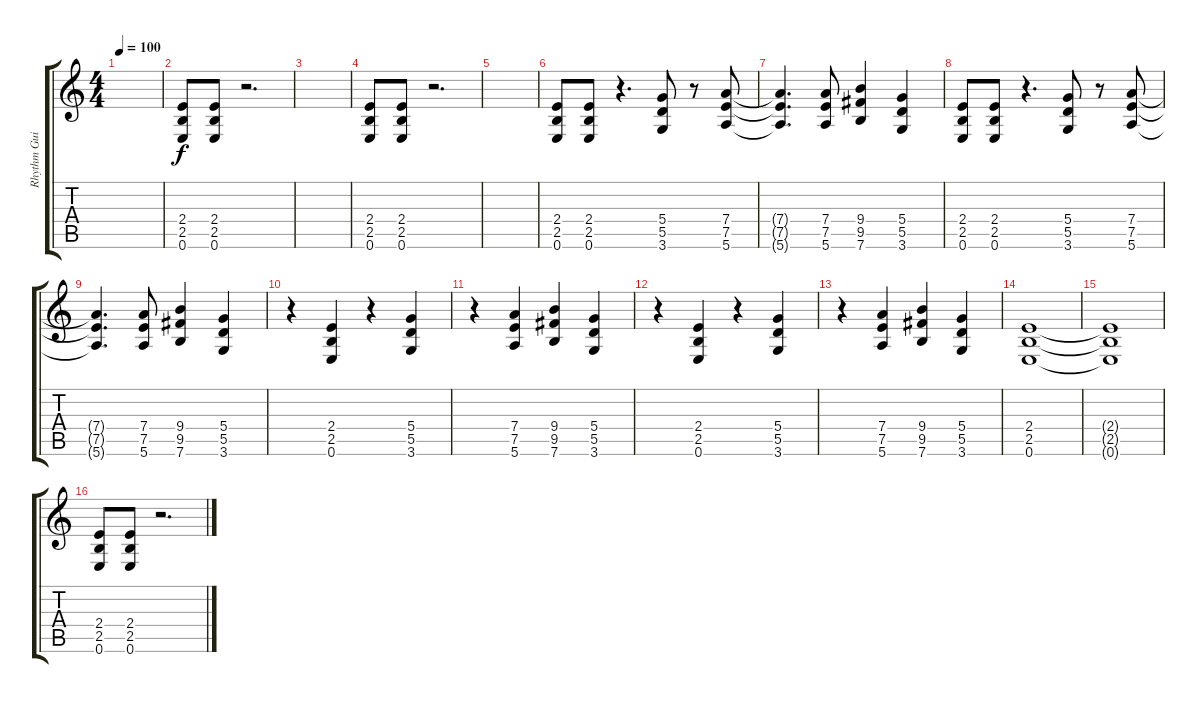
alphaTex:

\track ("Rhythm Guitar" "Rhythm Gui") {instrument overdrivenguitar}
\staff {score tabs}
\tuning (E4 B3 G3 D3 A2 E2) {hide}
\ts (4 4)
\tempo 100
\clef g2
\ks c
|
(2.4 2.5 0.6).8 (2.4 2.5 0.6).8 r.2{d} |
|
(2.4 2.5 0.6).8 (2.4 2.5 0.6).8 r.2{d} |
|
(2.4 2.5 0.6).8 (2.4 2.5 0.6).8 r.4{d} (5.4 5.5 3.6).8 r.8 (7.4 7.5 5.6).8 |
(7.4{t} 7.5{t} 5.6{t}).4{d} (7.4 7.5 5.6).8 (9.4 9.5 7.6).4 (5.4 5.5 3.6).4 |
(2.4 2.5 0.6).8 (2.4 2.5 0.6).8 r.4{d} (5.4 5.5 3.6).8 r.8 (7.4 7.5 5.6).8 |
(7.4{t} 7.5{t} 5.6{t}).4{d} (7.4 7.5 5.6).8 (9.4 9.5 7.6).4 (5.4 5.5 3.6).4 |
r.4 (2.4 2.5 0.6).4 r.4 (5.4 5.5 3.6).4 |
r.4 (7.4 7.5 5.6).4 (9.4 9.5 7.6).4 (5.4 5.5 3.6).4 |
r.4 (2.4 2.5 0.6).4 r.4 (5.4 5.5 3.6).4 |
r.4 (7.4 7.5 5.6).4 (9.4 9.5 7.6).4 (5.4 5.5 3.6).4 |
(2.4 2.5 0.6).1 |
(2.4{t} 2.5{t} 0.6{t}).1 |
(2.4 2.5 0.6).8 (2.4 2.5 0.6).8 r.2{d}
